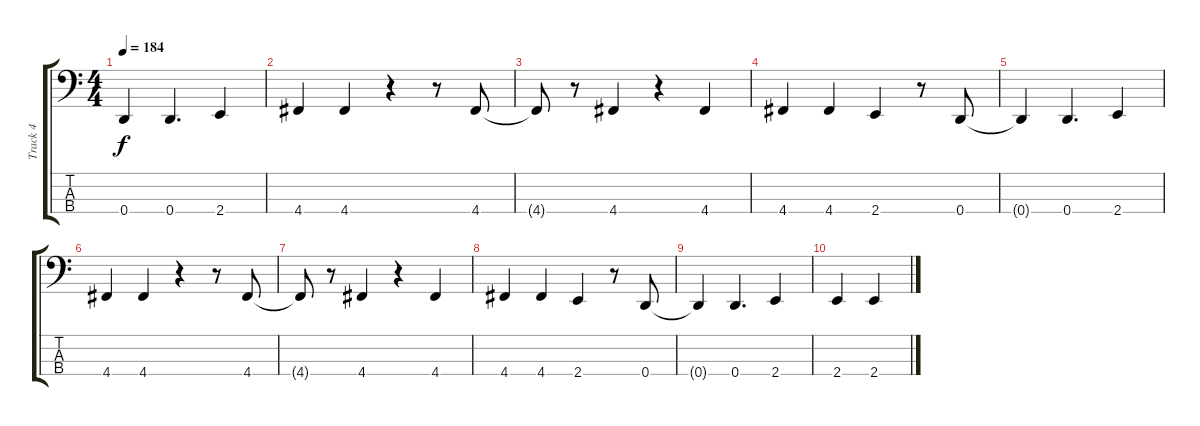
\track ("Track 4" "Track 4") {instrument electricbassfinger}
\staff {score tabs}
\tuning (F2 C2 G1 D1) {hide}
\ts (4 4)
\tempo 184
\clef f4
\ks c
0.4{t}.4{dy f} 0.4.4{d} 2.4.4 |
4.4.4 4.4.4 r.4 r.8 4.4.8 |
4.4{t}.8 r.8 4.4.4 r.4 4.4.4 |
4.4.4 4.4.4 2.4.4 r.8 0.4.8 |
0.4{t}.4 0.4.4{d} 2.4.4 |
4.4.4 4.4.4 r.4 r.8 4.4.8 |
4.4{t}.8 r.8 4.4.4 r.4 4.4.4 |
4.4.4 4.4.4 2.4.4 r.8 0.4.8 |
0.4{t}.4 0.4.4{d} 2.4.4 |
2.4.4 2.4.4
